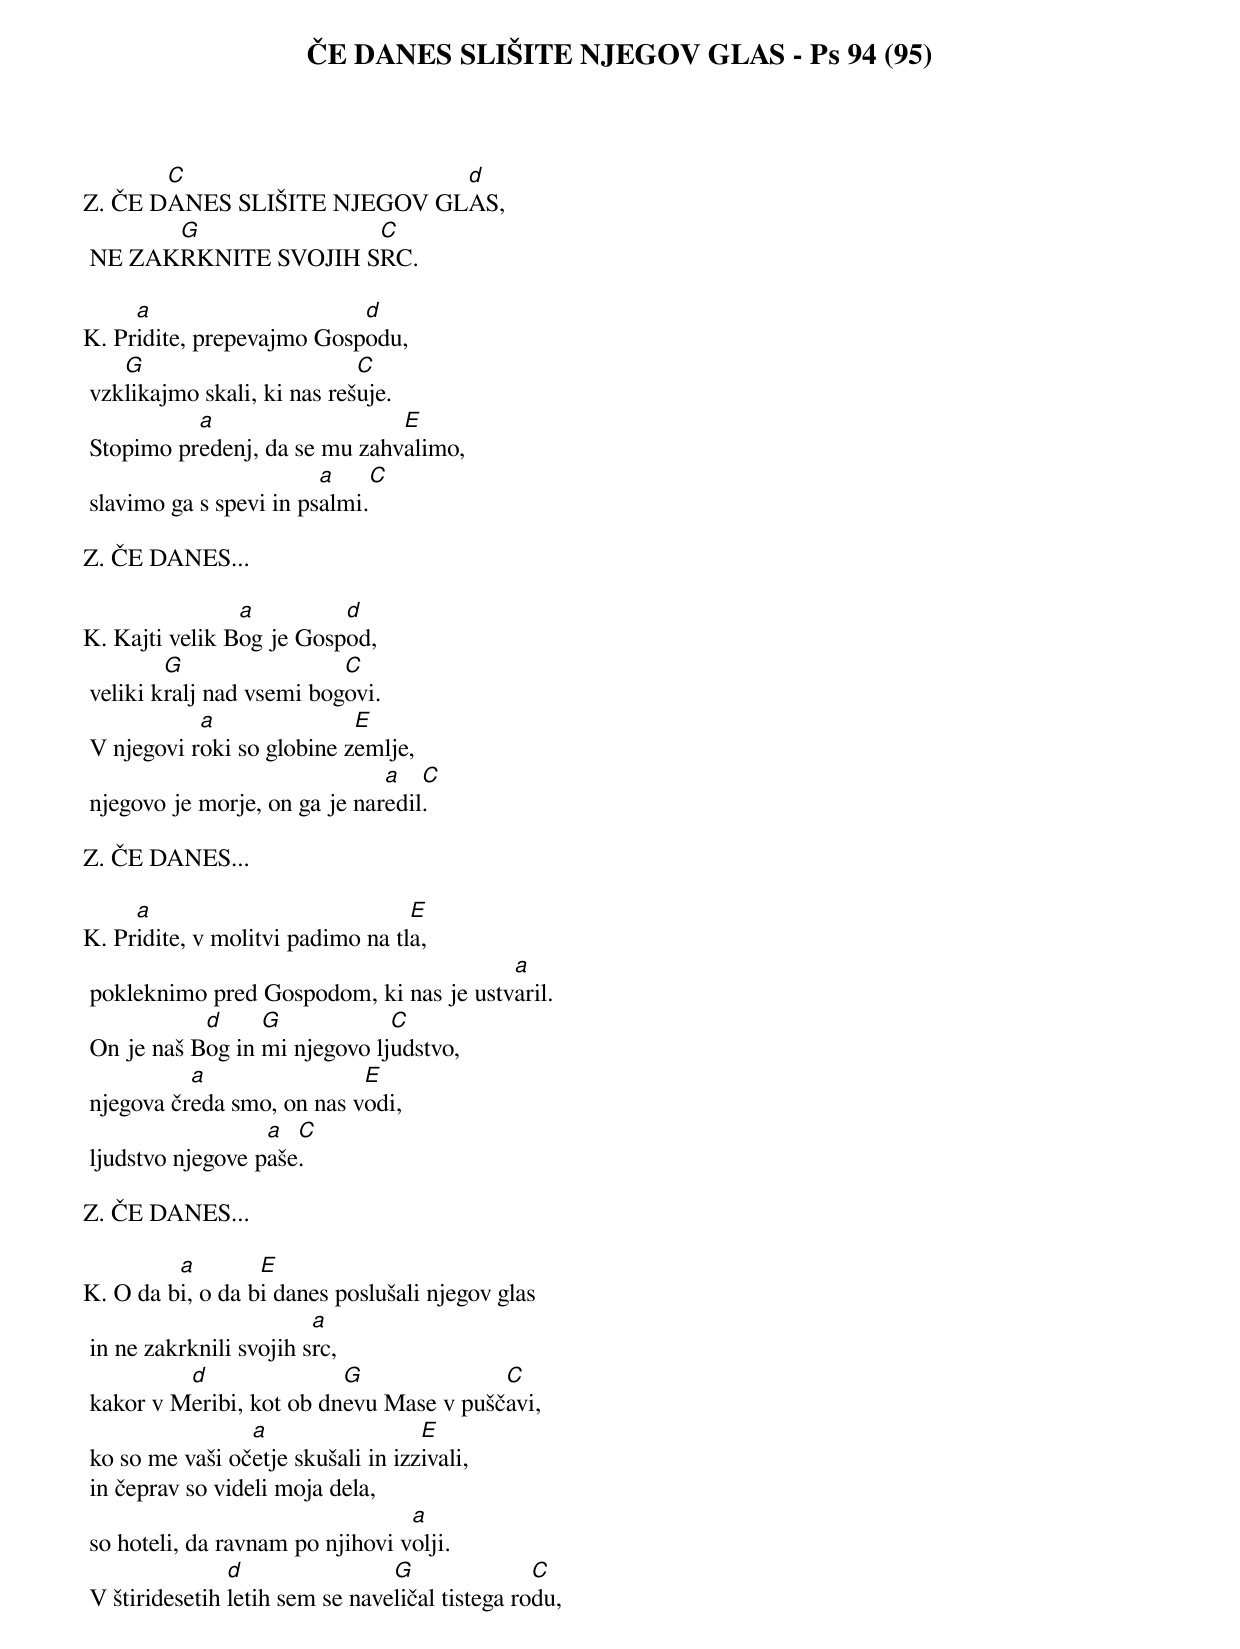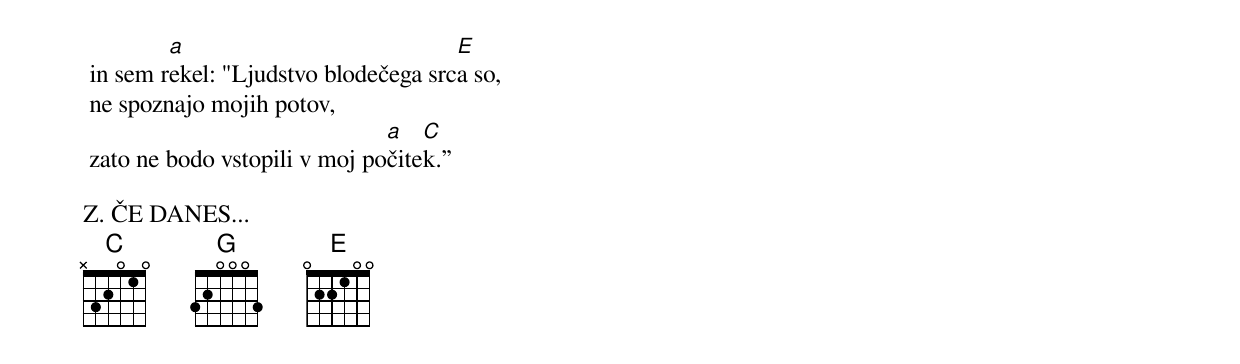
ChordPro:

{title: ČE DANES SLIŠITE NJEGOV GLAS - Ps 94 (95)}

Z.	ČE D[C]ANES SLIŠITE NJEGOV GL[d]AS,
	NE ZAK[G]RKNITE SVOJIH S[C]RC.

K.	Pr[a]idite, prepevajmo Gosp[d]odu,
	vzk[G]likajmo skali, ki nas reš[C]uje.
	Stopimo pr[a]edenj, da se mu zahv[E]alimo,
	slavimo ga s spevi in ps[a]almi.[C]

Z.	ČE DANES...

K.	Kajti velik B[a]og je Gosp[d]od,
	veliki k[G]ralj nad vsemi bog[C]ovi.
	V njegovi r[a]oki so globine z[E]emlje,
	njegovo je morje, on ga je nar[a]edil[C].

Z.	ČE DANES...

K.	Pr[a]idite, v molitvi padimo na tl[E]a,
	pokleknimo pred Gospodom, ki nas je ustv[a]aril.
	On je naš B[d]og in [G]mi njegovo lj[C]udstvo,
	njegova čr[a]eda smo, on nas v[E]odi,
	ljudstvo njegove p[a]aše[C].

Z.	ČE DANES...

K.	O da b[a]i, o da b[E]i danes poslušali njegov glas
	in ne zakrknili svojih s[a]rc,
	kakor v M[d]eribi, kot ob dn[G]evu Mase v pušč[C]avi,
	ko so me vaši oč[a]etje skušali in izz[E]ivali,
	in čeprav so videli moja dela,
	so hoteli, da ravnam po njihovi v[a]olji.
	V štiridesetih [d]letih sem se nave[G]ličal tistega ro[C]du,
	in sem r[a]ekel: "Ljudstvo blodečega src[E]a so,
	ne spoznajo mojih potov,
	zato ne bodo vstopili v moj po[a]čite[C]k.”

Z.	ČE DANES...
